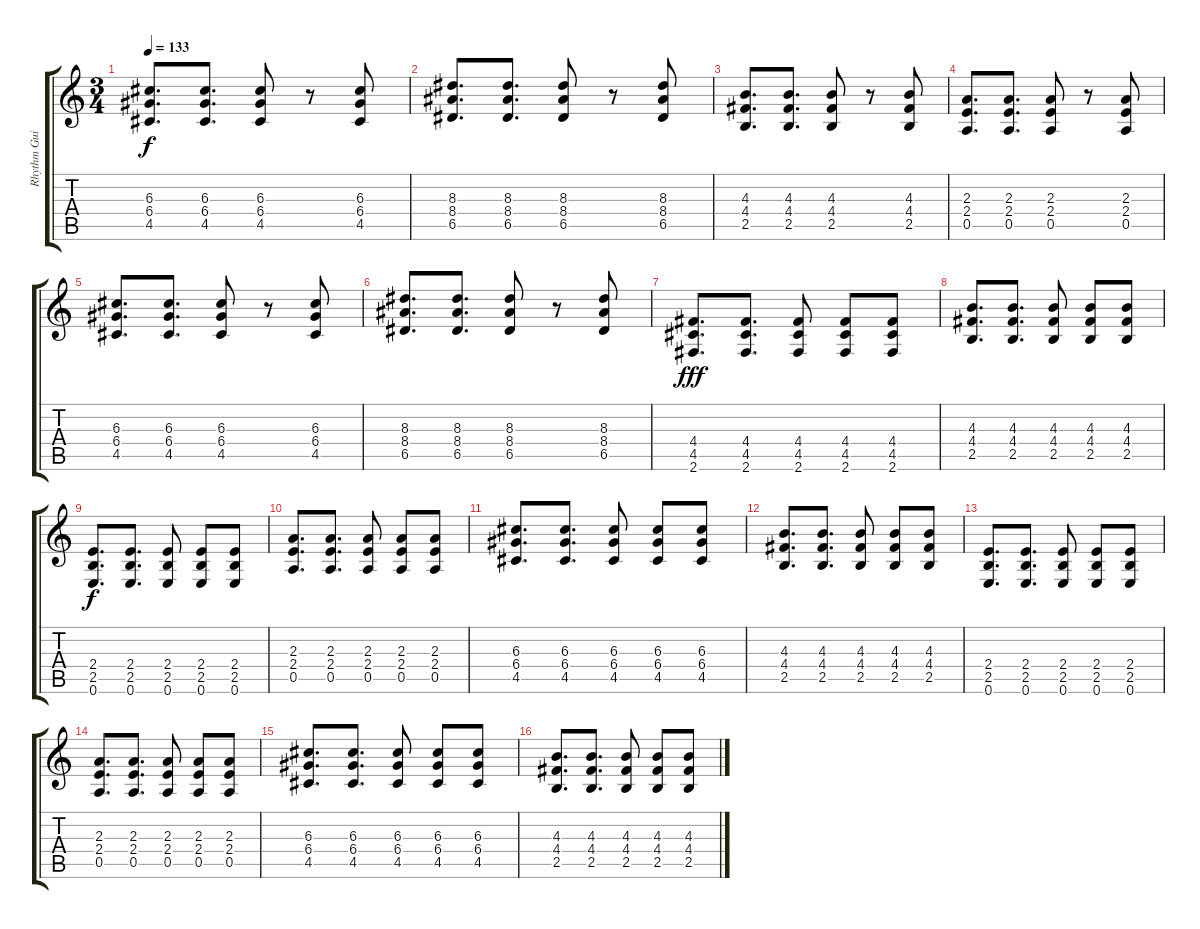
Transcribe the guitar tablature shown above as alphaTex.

\track ("Rhythm Guitar" "Rhythm Gui") {instrument overdrivenguitar}
\staff {score tabs}
\tuning (E4 B3 G3 D3 A2 E2) {hide}
\ts (3 4)
\tempo 133
\clef g2
\ks c
(6.3 6.4 4.5).8{d dy f} (6.3 6.4 4.5).8{d} (6.3 6.4 4.5).8 r.8 (6.3 6.4 4.5).8 |
(8.3 8.4 6.5).8{d} (8.3 8.4 6.5).8{d} (8.3 8.4 6.5).8 r.8 (8.3 8.4 6.5).8 |
(4.3 4.4 2.5).8{d} (4.3 4.4 2.5).8{d} (4.3 4.4 2.5).8 r.8 (4.3 4.4 2.5).8 |
(2.3 2.4 0.5).8{d} (2.3 2.4 0.5).8{d} (2.3 2.4 0.5).8 r.8 (2.3 2.4 0.5).8 |
(6.3 6.4 4.5).8{d} (6.3 6.4 4.5).8{d} (6.3 6.4 4.5).8 r.8 (6.3 6.4 4.5).8 |
(8.3 8.4 6.5).8{d} (8.3 8.4 6.5).8{d} (8.3 8.4 6.5).8 r.8 (8.3 8.4 6.5).8 |
(4.4 4.5 2.6).8{d dy fff} (4.4 4.5 2.6).8{d} (4.4 4.5 2.6).8 (4.4 4.5 2.6).8 (4.4 4.5 2.6).8 |
(4.3 4.4 2.5).8{d} (4.3 4.4 2.5).8{d} (4.3 4.4 2.5).8 (4.3 4.4 2.5).8 (4.3 4.4 2.5).8 |
(2.4 2.5 0.6).8{d dy f} (2.4 2.5 0.6).8{d} (2.4 2.5 0.6).8 (2.4 2.5 0.6).8 (2.4 2.5 0.6).8 |
(2.3 2.4 0.5).8{d} (2.3 2.4 0.5).8{d} (2.3 2.4 0.5).8 (2.3 2.4 0.5).8 (2.3 2.4 0.5).8 |
(6.3 6.4 4.5).8{d} (6.3 6.4 4.5).8{d} (6.3 6.4 4.5).8 (6.3 6.4 4.5).8 (6.3 6.4 4.5).8 |
(4.3 4.4 2.5).8{d} (4.3 4.4 2.5).8{d} (4.3 4.4 2.5).8 (4.3 4.4 2.5).8 (4.3 4.4 2.5).8 |
(2.4 2.5 0.6).8{d} (2.4 2.5 0.6).8{d} (2.4 2.5 0.6).8 (2.4 2.5 0.6).8 (2.4 2.5 0.6).8 |
(2.3 2.4 0.5).8{d} (2.3 2.4 0.5).8{d} (2.3 2.4 0.5).8 (2.3 2.4 0.5).8 (2.3 2.4 0.5).8 |
(6.3 6.4 4.5).8{d} (6.3 6.4 4.5).8{d} (6.3 6.4 4.5).8 (6.3 6.4 4.5).8 (6.3 6.4 4.5).8 |
(4.3 4.4 2.5).8{d} (4.3 4.4 2.5).8{d} (4.3 4.4 2.5).8 (4.3 4.4 2.5).8 (4.3 4.4 2.5).8
